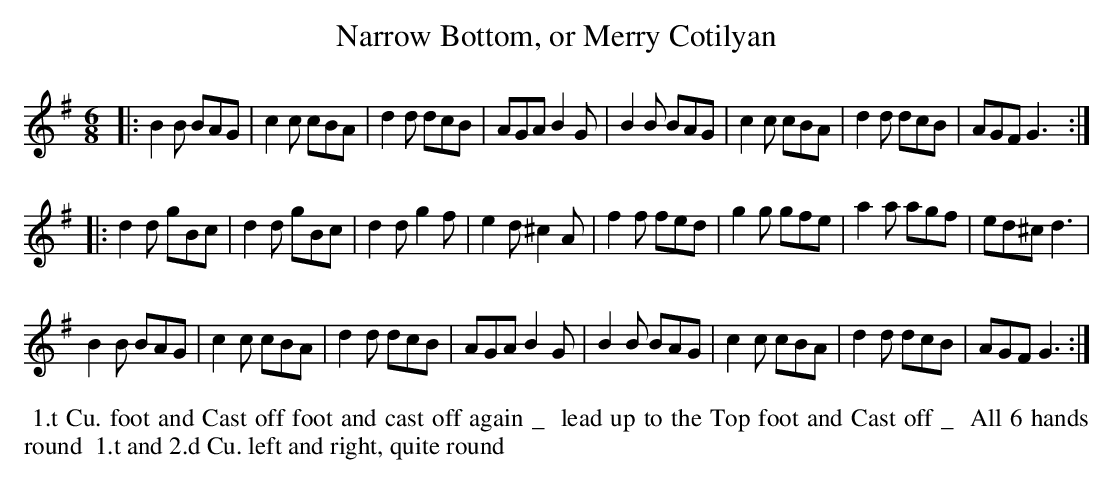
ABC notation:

X:1
T: Narrow Bottom, or Merry Cotilyan
M: 6/8
L: 1/8
K: G
|:\
B2B BAG | c2c cBA | d2d dcB | AGA B2G |\
B2B BAG | c2c cBA | d2d dcB | AGF G3 :|
|:\
d2d gBc | d2d gBc | d2d g2f | e2d ^c2A |\
f2f fed | g2g gfe | a2a agf | ed^c d3 |
B2B BAG | c2c cBA | d2d dcB | AGA B2G |\
B2B BAG | c2c cBA | d2d dcB | AGF G3 :|
